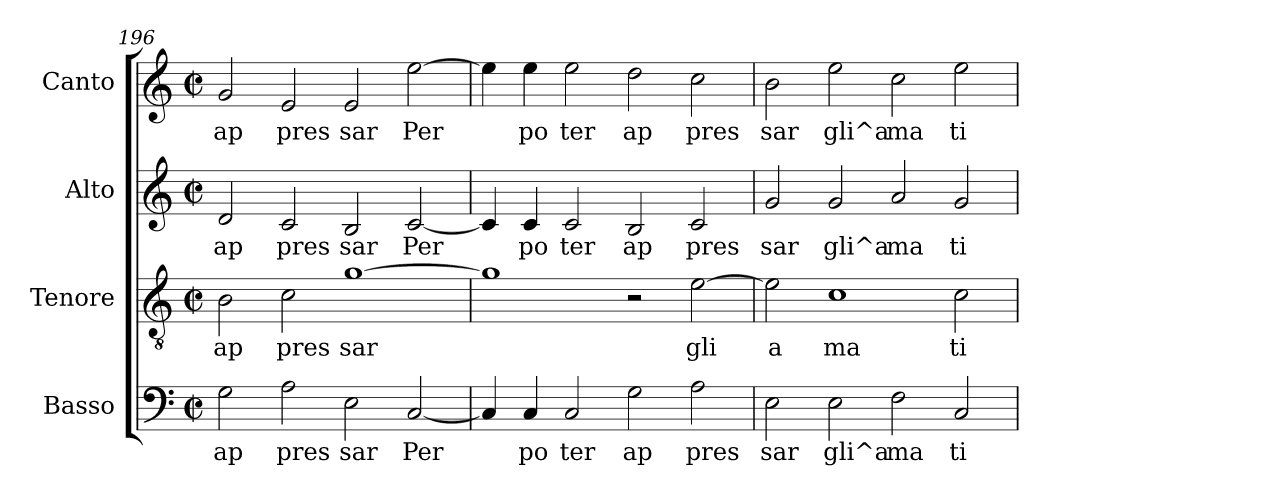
**kern	**text	**kern	**text	**kern	**text	**kern	**text
*part4	*part4	*part3	*part3	*part2	*part2	*part1	*part1
*staff4	*staff4	*staff3	*staff3	*staff2	*staff2	*staff1	*staff1
*I"Basso	*	*I"Tenore	*	*I"Alto	*	*I"Canto	*
*I'Basso	*	*I'Tenore	*	*I'Alto	*	*I'Canto	*
*clefF4	*	*clefGv2	*	*clefG2	*	*clefG2	*
*k[]	*	*k[]	*	*k[]	*	*k[]	*
*C:	*	*C:	*	*C:	*	*C:	*
*M2/2	*	*M2/2	*	*M2/2	*	*M2/2	*
*met(c|)	*	*met(c|)	*	*met(c|)	*	*met(c|)	*
=196	=196	=196	=196	=196	=196	=196	=196
!	!LO:LY:b:cj	!	!LO:LY:b:cj	!	!LO:LY:b:cj	!	!LO:LY:b:cj
2G\	ap	2B\	ap	2d/	ap	2g/	ap
!	!LO:LY:b:cj	!	!LO:LY:b:cj	!	!LO:LY:b:cj	!	!LO:LY:b:cj
2A\	pres	2c\	pres	2c/	pres	2e/	pres
!	!LO:LY:b:cj	!	!LO:LY:b:cj	!	!LO:LY:b:cj	!	!LO:LY:b:cj
2E\	sar	[>1g	sar	2B/	sar	2e/	sar
!	!LO:LY:b:cj	!	!	!	!LO:LY:b:cj	!	!LO:LY:b:cj
[<2C/	Per	.	.	[<2c/	Per	[>2ee\	Per
=197	=197	=197	=197	=197	=197	=197	=197
!	!LO:LY:b:cj	!	!LO:LY:b:cj	!	!LO:LY:b:cj	!	!LO:LY:b:cj
4C/]	.	1g]	.	4c/]	.	4ee\]	.
!	!LO:LY:b:cj	!	!	!	!LO:LY:b:cj	!	!LO:LY:b:cj
4C/	po	.	.	4c/	po	4ee\	po
!	!LO:LY:b:cj	!	!	!	!LO:LY:b:cj	!	!LO:LY:b:cj
2C/	ter	.	.	2c/	ter	2ee\	ter
!	!LO:LY:b:cj	!	!	!	!LO:LY:b:cj	!	!LO:LY:b:cj
2G\	ap	2r	.	2B/	ap	2dd\	ap
!	!LO:LY:b:cj	!	!LO:LY:b:cj	!	!LO:LY:b:cj	!	!LO:LY:b:cj
2A\	pres	[>2e\	gli	2c/	pres	2cc\	pres
=198	=198	=198	=198	=198	=198	=198	=198
!	!LO:LY:b:cj	!	!LO:LY:b:cj	!	!LO:LY:b:cj	!	!LO:LY:b:cj
2E\	sar	2e\]	a	2g/	sar	2b\	sar
!	!LO:LY:b:cj	!	!LO:LY:b:cj	!	!LO:LY:b:cj	!	!LO:LY:b:cj
2E\	gli^a	1c	ma	2g/	gli^a	2ee\	gli^a
!	!LO:LY:b:cj	!	!	!	!LO:LY:b:cj	!	!LO:LY:b:cj
2F\	ma	.	.	2a/	ma	2cc\	ma
!	!LO:LY:b:cj	!	!LO:LY:b:cj	!	!LO:LY:b:cj	!	!LO:LY:b:cj
2C/	ti	2c\	ti	2g/	ti	2ee\	ti
=	=	=	=	=	=	=	=
*-	*-	*-	*-	*-	*-	*-	*-
